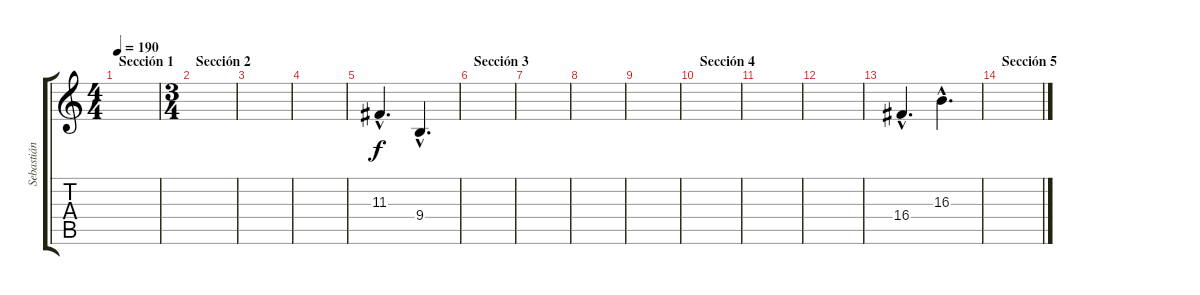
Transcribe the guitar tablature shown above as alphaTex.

\track ("Sebastián Lecaros" "Sebastián ") {instrument tenorsax}
\staff {score tabs}
\tuning (E4 B3 G3 D3 A2 E2) {hide}
\ts (4 4)
\section ("" "Sección 1")
\tempo 190
\tempo 70
\tempo 190
\clef g2
\ks c
|
\ts (3 4)
\section ("" "Sección 2")
|
|
|
11.3{hac}.4{d} 9.4{hac}.4{d} |
\section ("" "Sección 3")
|
|
|
|
\section ("" "Sección 4")
|
|
|
16.4{hac}.4{d} 16.3{hac}.4{d} |
\section ("" "Sección 5")
